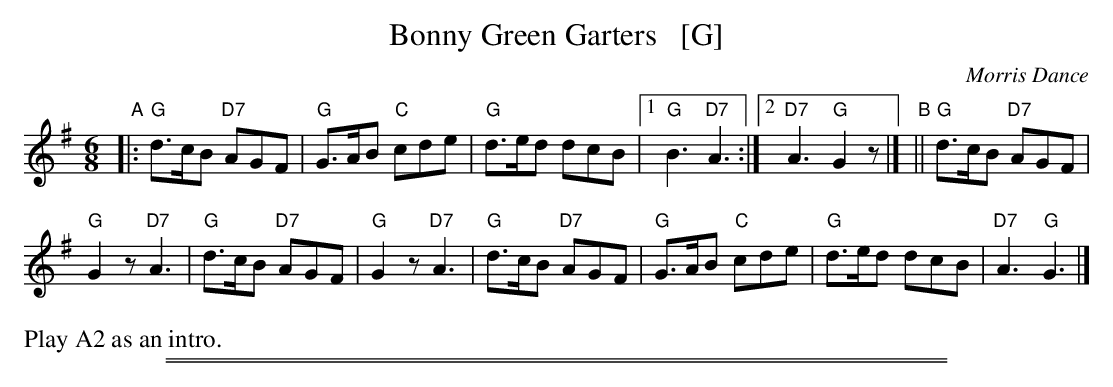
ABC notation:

X:1
T: Bonny Green Garters   [G]
O: Morris Dance
M: 6/8
L: 1/8
K: G
"A"|:"G"d>cB "D7"AGF | "G"G>AB "C"cde |\
"G"d>ed dcB |1 "G"B3 "D7"A3 :|2 "D7"A3 "G"G2z |]\
"B"||\
"G"d>cB "D7"AGF |
                  "G"G2z "D7"A3 |\
"G"d>cB "D7"AGF | "G"G2z "D7"A3 |\
"G"d>cB "D7"AGF | "G"G>AB "C"cde |\
"G"d>ed dcB | "D7"A3 "G"G3 |]
